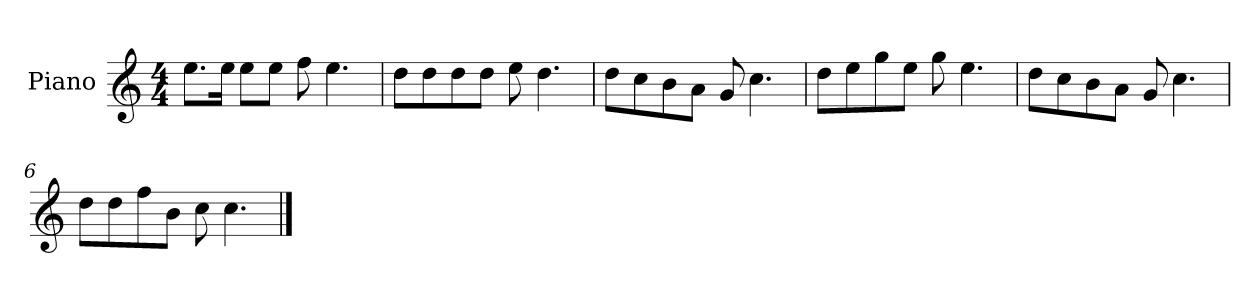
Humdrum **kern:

**kern
*part1
*staff1
*I"Piano
*I'P-no
*clefG2
*k[]
*M4/4
*MM90
=1
8.ee\L
16ee\Jk
8ee\L
8ee\J
8ff\
4.ee\
=2
8dd\L
8dd\
8dd\
8dd\J
8ee\
4.dd\
=3
8dd\L
8cc\
8b\
8a\J
8g/
4.cc\
=4
8dd\L
8ee\
8gg\
8ee\J
8gg\
4.ee\
=5
8dd\L
8cc\
8b\
8a\J
8g/
4.cc\
!!LO:LB:g=z
=6
8dd\L
8dd\
8ff\
8b\J
8cc\
4.cc\
==
*-
